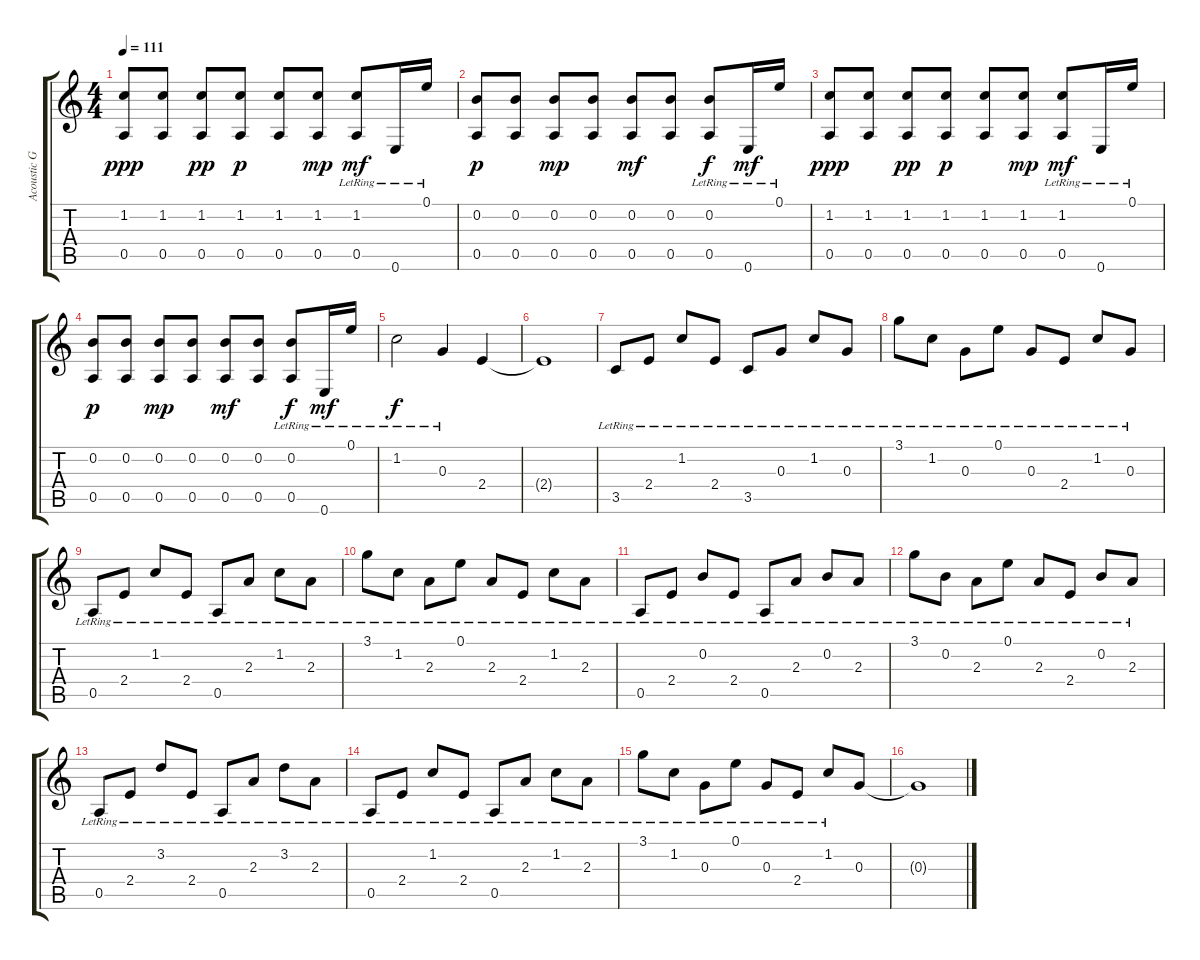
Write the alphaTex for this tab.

\track ("Acoustic Guitar" "Acoustic G") {instrument acousticguitarsteel}
\staff {score tabs}
\tuning (E4 B3 G3 D3 A2 E2) {hide}
\ts (4 4)
\tempo 111
\clef g2
\ks c
(1.2 0.5).8{dy ppp instrument acousticguitarsteel} (1.2 0.5).8 (1.2 0.5).8{dy pp} (1.2 0.5).8{dy p} (1.2 0.5).8 (1.2 0.5).8{dy mp} (1.2{lr} 0.5{lr}).8{dy mf} 0.6{lr}.16 0.1{lr}.16 |
(0.2 0.5).8{dy p} (0.2 0.5).8 (0.2 0.5).8{dy mp} (0.2 0.5).8 (0.2 0.5).8{dy mf} (0.2 0.5).8 (0.2{lr} 0.5{lr}).8{dy f} 0.6{lr}.16{dy mf} 0.1{lr}.16 |
(1.2 0.5).8{dy ppp} (1.2 0.5).8 (1.2 0.5).8{dy pp} (1.2 0.5).8{dy p} (1.2 0.5).8 (1.2 0.5).8{dy mp} (1.2{lr} 0.5{lr}).8{dy mf} 0.6{lr}.16 0.1{lr}.16 |
(0.2 0.5).8{dy p} (0.2 0.5).8 (0.2 0.5).8{dy mp} (0.2 0.5).8 (0.2 0.5).8{dy mf} (0.2 0.5).8 (0.2{lr} 0.5{lr}).8{dy f} 0.6{lr}.16{dy mf} 0.1{lr}.16 |
1.2{lr}.2{dy f} 0.3{lr}.4 2.4.4 |
2.4{t}.1 |
3.5{lr}.8 2.4{lr}.8 1.2{lr}.8 2.4{lr}.8 3.5{lr}.8 0.3{lr}.8 1.2{lr}.8 0.3{lr}.8 |
3.1{lr}.8 1.2{lr}.8 0.3{lr}.8 0.1{lr}.8 0.3{lr}.8 2.4{lr}.8 1.2{lr}.8 0.3{lr}.8 |
0.5{lr}.8 2.4{lr}.8 1.2{lr}.8 2.4{lr}.8 0.5{lr}.8 2.3{lr}.8 1.2{lr}.8 2.3{lr}.8 |
3.1{lr}.8 1.2{lr}.8 2.3{lr}.8 0.1{lr}.8 2.3{lr}.8 2.4{lr}.8 1.2{lr}.8 2.3{lr}.8 |
0.5{lr}.8 2.4{lr}.8 0.2{lr}.8 2.4{lr}.8 0.5{lr}.8 2.3{lr}.8 0.2{lr}.8 2.3{lr}.8 |
3.1{lr}.8 0.2{lr}.8 2.3{lr}.8 0.1{lr}.8 2.3{lr}.8 2.4{lr}.8 0.2{lr}.8 2.3{lr}.8 |
0.5{lr}.8 2.4{lr}.8 3.2{lr}.8 2.4{lr}.8 0.5{lr}.8 2.3{lr}.8 3.2{lr}.8 2.3{lr}.8 |
0.5{lr}.8 2.4{lr}.8 1.2{lr}.8 2.4{lr}.8 0.5{lr}.8 2.3{lr}.8 1.2{lr}.8 2.3{lr}.8 |
3.1{lr}.8 1.2{lr}.8 0.3{lr}.8 0.1{lr}.8 0.3{lr}.8 2.4{lr}.8 1.2{lr}.8 0.3.8 |
0.3{t}.1
